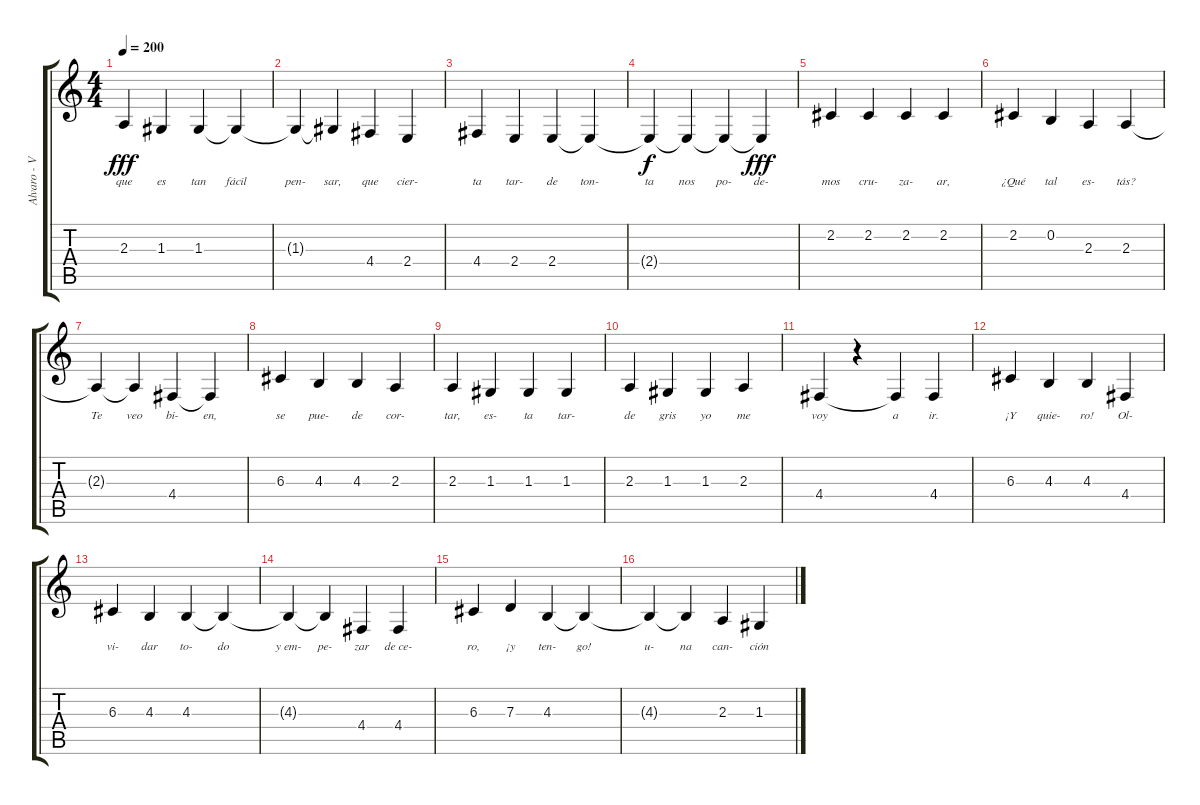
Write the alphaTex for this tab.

\track ("Alvaro - Voz" "Alvaro - V") {instrument lead6voice}
\staff {score tabs}
\tuning (E4 B3 G3 D3 A2 E2) {hide}
\ts (4 4)
\tempo 200
\clef g2
\ks c
2.3.4{lyrics (0 "que") lyrics (1 "") lyrics (2 "") lyrics (3 "") lyrics (4 "") dy fff} 1.3.4{lyrics (0 "es") lyrics (1 "") lyrics (2 "") lyrics (3 "") lyrics (4 "")} 1.3.4{lyrics (0 "tan") lyrics (1 "") lyrics (2 "") lyrics (3 "") lyrics (4 "")} 1.3{t}.4{lyrics (0 "fácil") lyrics (1 "") lyrics (2 "") lyrics (3 "") lyrics (4 "")} |
1.3{t}.4{lyrics (0 "pen-") lyrics (1 "") lyrics (2 "") lyrics (3 "") lyrics (4 "")} 1.3{t}.4{lyrics (0 "sar,") lyrics (1 "") lyrics (2 "") lyrics (3 "") lyrics (4 "")} 4.4.4{lyrics (0 "que") lyrics (1 "") lyrics (2 "") lyrics (3 "") lyrics (4 "")} 2.4.4{lyrics (0 "cier-") lyrics (1 "") lyrics (2 "") lyrics (3 "") lyrics (4 "")} |
4.4.4{lyrics (0 "ta") lyrics (1 "") lyrics (2 "") lyrics (3 "") lyrics (4 "")} 2.4.4{lyrics (0 "tar-") lyrics (1 "") lyrics (2 "") lyrics (3 "") lyrics (4 "")} 2.4.4{lyrics (0 "de") lyrics (1 "") lyrics (2 "") lyrics (3 "") lyrics (4 "")} 2.4{t}.4{lyrics (0 "ton-") lyrics (1 "") lyrics (2 "") lyrics (3 "") lyrics (4 "")} |
2.4{t}.4{lyrics (0 "ta") lyrics (1 "") lyrics (2 "") lyrics (3 "") lyrics (4 "") dy f} 2.4{t}.4{lyrics (0 "nos") lyrics (1 "") lyrics (2 "") lyrics (3 "") lyrics (4 "")} 2.4{t}.4{lyrics (0 "po-") lyrics (1 "") lyrics (2 "") lyrics (3 "") lyrics (4 "")} 2.4{t}.4{lyrics (0 "de-") lyrics (1 "") lyrics (2 "") lyrics (3 "") lyrics (4 "") dy fff} |
2.2.4{lyrics (0 "mos") lyrics (1 "") lyrics (2 "") lyrics (3 "") lyrics (4 "")} 2.2.4{lyrics (0 "cru-") lyrics (1 "") lyrics (2 "") lyrics (3 "") lyrics (4 "")} 2.2.4{lyrics (0 "za-") lyrics (1 "") lyrics (2 "") lyrics (3 "") lyrics (4 "")} 2.2.4{lyrics (0 "ar,") lyrics (1 "") lyrics (2 "") lyrics (3 "") lyrics (4 "")} |
2.2.4{lyrics (0 "¿Qué") lyrics (1 "") lyrics (2 "") lyrics (3 "") lyrics (4 "")} 0.2.4{lyrics (0 "tal") lyrics (1 "") lyrics (2 "") lyrics (3 "") lyrics (4 "")} 2.3.4{lyrics (0 "es-") lyrics (1 "") lyrics (2 "") lyrics (3 "") lyrics (4 "")} 2.3.4{lyrics (0 "tás?") lyrics (1 "") lyrics (2 "") lyrics (3 "") lyrics (4 "")} |
2.3{t}.4{lyrics (0 "Te") lyrics (1 "") lyrics (2 "") lyrics (3 "") lyrics (4 "")} 2.3{t}.4{lyrics (0 "veo") lyrics (1 "") lyrics (2 "") lyrics (3 "") lyrics (4 "")} 4.4.4{lyrics (0 "bi-") lyrics (1 "") lyrics (2 "") lyrics (3 "") lyrics (4 "")} 4.4{t}.4{lyrics (0 "en,") lyrics (1 "") lyrics (2 "") lyrics (3 "") lyrics (4 "")} |
6.3.4{lyrics (0 "se") lyrics (1 "") lyrics (2 "") lyrics (3 "") lyrics (4 "")} 4.3.4{lyrics (0 "pue-") lyrics (1 "") lyrics (2 "") lyrics (3 "") lyrics (4 "")} 4.3.4{lyrics (0 "de") lyrics (1 "") lyrics (2 "") lyrics (3 "") lyrics (4 "")} 2.3.4{lyrics (0 "cor-") lyrics (1 "") lyrics (2 "") lyrics (3 "") lyrics (4 "")} |
2.3.4{lyrics (0 "tar,") lyrics (1 "") lyrics (2 "") lyrics (3 "") lyrics (4 "")} 1.3.4{lyrics (0 "es-") lyrics (1 "") lyrics (2 "") lyrics (3 "") lyrics (4 "")} 1.3.4{lyrics (0 "ta") lyrics (1 "") lyrics (2 "") lyrics (3 "") lyrics (4 "")} 1.3.4{lyrics (0 "tar-") lyrics (1 "") lyrics (2 "") lyrics (3 "") lyrics (4 "")} |
2.3.4{lyrics (0 "de") lyrics (1 "") lyrics (2 "") lyrics (3 "") lyrics (4 "")} 1.3.4{lyrics (0 "gris") lyrics (1 "") lyrics (2 "") lyrics (3 "") lyrics (4 "")} 1.3.4{lyrics (0 "yo") lyrics (1 "") lyrics (2 "") lyrics (3 "") lyrics (4 "")} 2.3.4{lyrics (0 "me") lyrics (1 "") lyrics (2 "") lyrics (3 "") lyrics (4 "")} |
4.4.4{lyrics (0 "voy") lyrics (1 "") lyrics (2 "") lyrics (3 "") lyrics (4 "")} r.4 4.4{t}.4{lyrics (0 "a") lyrics (1 "") lyrics (2 "") lyrics (3 "") lyrics (4 "")} 4.4.4{lyrics (0 "ir.") lyrics (1 "") lyrics (2 "") lyrics (3 "") lyrics (4 "")} |
6.3.4{lyrics (0 "¡Y") lyrics (1 "") lyrics (2 "") lyrics (3 "") lyrics (4 "")} 4.3.4{lyrics (0 "quie-") lyrics (1 "") lyrics (2 "") lyrics (3 "") lyrics (4 "")} 4.3.4{lyrics (0 "ro!") lyrics (1 "") lyrics (2 "") lyrics (3 "") lyrics (4 "")} 4.4.4{lyrics (0 "Ol-") lyrics (1 "") lyrics (2 "") lyrics (3 "") lyrics (4 "")} |
6.3.4{lyrics (0 "vi-") lyrics (1 "") lyrics (2 "") lyrics (3 "") lyrics (4 "")} 4.3.4{lyrics (0 "dar") lyrics (1 "") lyrics (2 "") lyrics (3 "") lyrics (4 "")} 4.3.4{lyrics (0 "to-") lyrics (1 "") lyrics (2 "") lyrics (3 "") lyrics (4 "")} 4.3{t}.4{lyrics (0 "do") lyrics (1 "") lyrics (2 "") lyrics (3 "") lyrics (4 "")} |
4.3{t}.4{lyrics (0 "y em-") lyrics (1 "") lyrics (2 "") lyrics (3 "") lyrics (4 "")} 4.3{t}.4{lyrics (0 "pe-") lyrics (1 "") lyrics (2 "") lyrics (3 "") lyrics (4 "")} 4.4.4{lyrics (0 "zar") lyrics (1 "") lyrics (2 "") lyrics (3 "") lyrics (4 "")} 4.4.4{lyrics (0 "de ce-") lyrics (1 "") lyrics (2 "") lyrics (3 "") lyrics (4 "")} |
6.3.4{lyrics (0 "ro,") lyrics (1 "") lyrics (2 "") lyrics (3 "") lyrics (4 "")} 7.3.4{lyrics (0 "¡y") lyrics (1 "") lyrics (2 "") lyrics (3 "") lyrics (4 "")} 4.3.4{lyrics (0 "ten-") lyrics (1 "") lyrics (2 "") lyrics (3 "") lyrics (4 "")} 4.3{t}.4{lyrics (0 "go!") lyrics (1 "") lyrics (2 "") lyrics (3 "") lyrics (4 "")} |
4.3{t}.4{lyrics (0 "u-") lyrics (1 "") lyrics (2 "") lyrics (3 "") lyrics (4 "")} 4.3{t}.4{lyrics (0 "na") lyrics (1 "") lyrics (2 "") lyrics (3 "") lyrics (4 "")} 2.3.4{lyrics (0 "can-") lyrics (1 "") lyrics (2 "") lyrics (3 "") lyrics (4 "")} 1.3.4{lyrics (0 "ción") lyrics (1 "") lyrics (2 "") lyrics (3 "") lyrics (4 "")}
